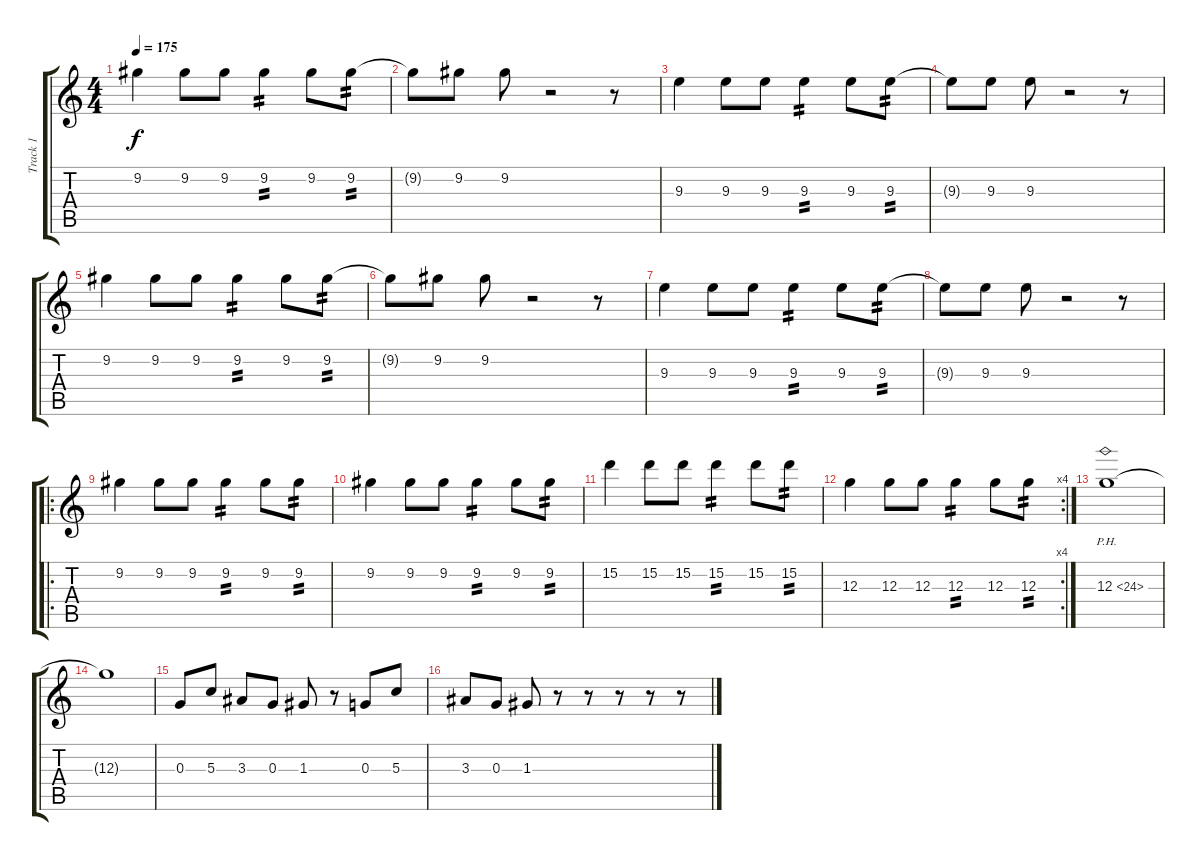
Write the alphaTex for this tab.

\track ("Track 1" "Track 1") {instrument distortionguitar}
\staff {score tabs}
\tuning (E4 B3 G3 D3 A2 E2) {hide}
\ts (4 4)
\tempo 175
\clef g2
\ks c
9.2.4{dy f volume 8 balance 16} 9.2.8 9.2.8 9.2.4{tp 2} 9.2.8 9.2.8{tp 2} |
9.2{t}.8 9.2.8 9.2.8 r.2 r.8 |
9.3.4{balance 0} 9.3.8 9.3.8 9.3.4{tp 2} 9.3.8 9.3.8{tp 2} |
9.3{t}.8 9.3.8 9.3.8 r.2 r.8 |
9.2.4{balance 16} 9.2.8 9.2.8 9.2.4{tp 2} 9.2.8 9.2.8{tp 2} |
9.2{t}.8 9.2.8 9.2.8 r.2 r.8 |
9.3.4{balance 0} 9.3.8 9.3.8 9.3.4{tp 2} 9.3.8 9.3.8{tp 2} |
9.3{t}.8 9.3.8 9.3.8 r.2 r.8 |
\ro
9.2.4{balance 8} 9.2.8 9.2.8 9.2.4{tp 2} 9.2.8 9.2.8{tp 2} |
9.2.4{balance 8} 9.2.8 9.2.8 9.2.4{tp 2} 9.2.8 9.2.8{tp 2} |
15.2.4{balance 8} 15.2.8 15.2.8 15.2.4{tp 2} 15.2.8 15.2.8{tp 2} |
\rc 4
12.3.4{balance 8} 12.3.8 12.3.8 12.3.4{tp 2} 12.3.8 12.3.8{tp 2} |
12.3{ph 12}.1 |
12.3{t}.1 |
0.3.8 5.3.8 3.3.8 0.3.8 1.3.8 r.8 0.3.8 5.3.8 |
3.3.8 0.3.8 1.3.8 r.8 r.8 r.8 r.8 r.8
